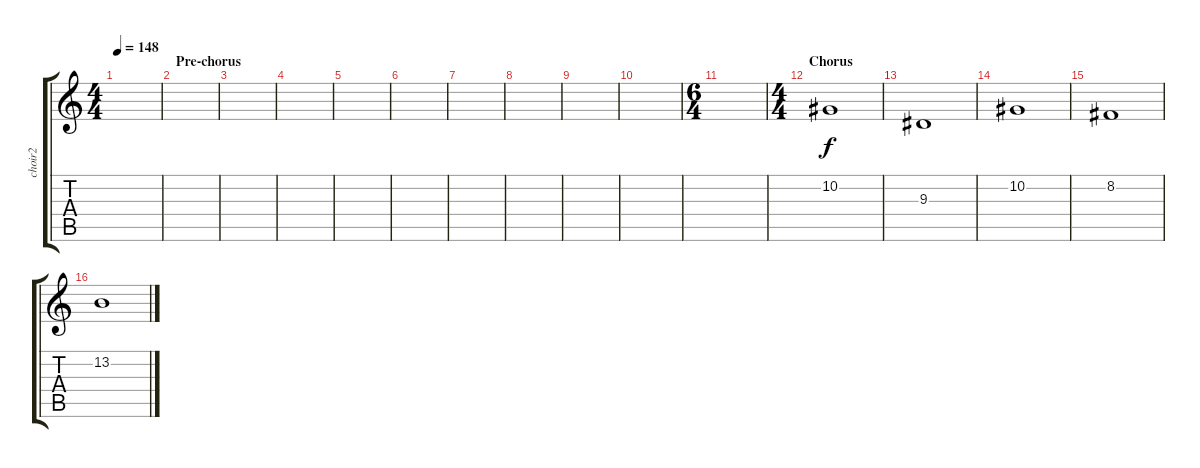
\track ("choir2" "choir2") {instrument choiraahs}
\staff {score tabs}
\tuning (Eb4 Bb3 Gb3 Db3 Ab2 Eb2) {hide}
\ts (4 4)
\tempo 148
\clef g2
\ks c
|
\section ("" "Pre-chorus")
|
|
|
|
|
|
|
|
|
\ts (6 4)
|
\ts (4 4)
\section ("" "Chorus")
10.2.1 |
9.3.1 |
10.2.1 |
8.2.1 |
13.2.1
